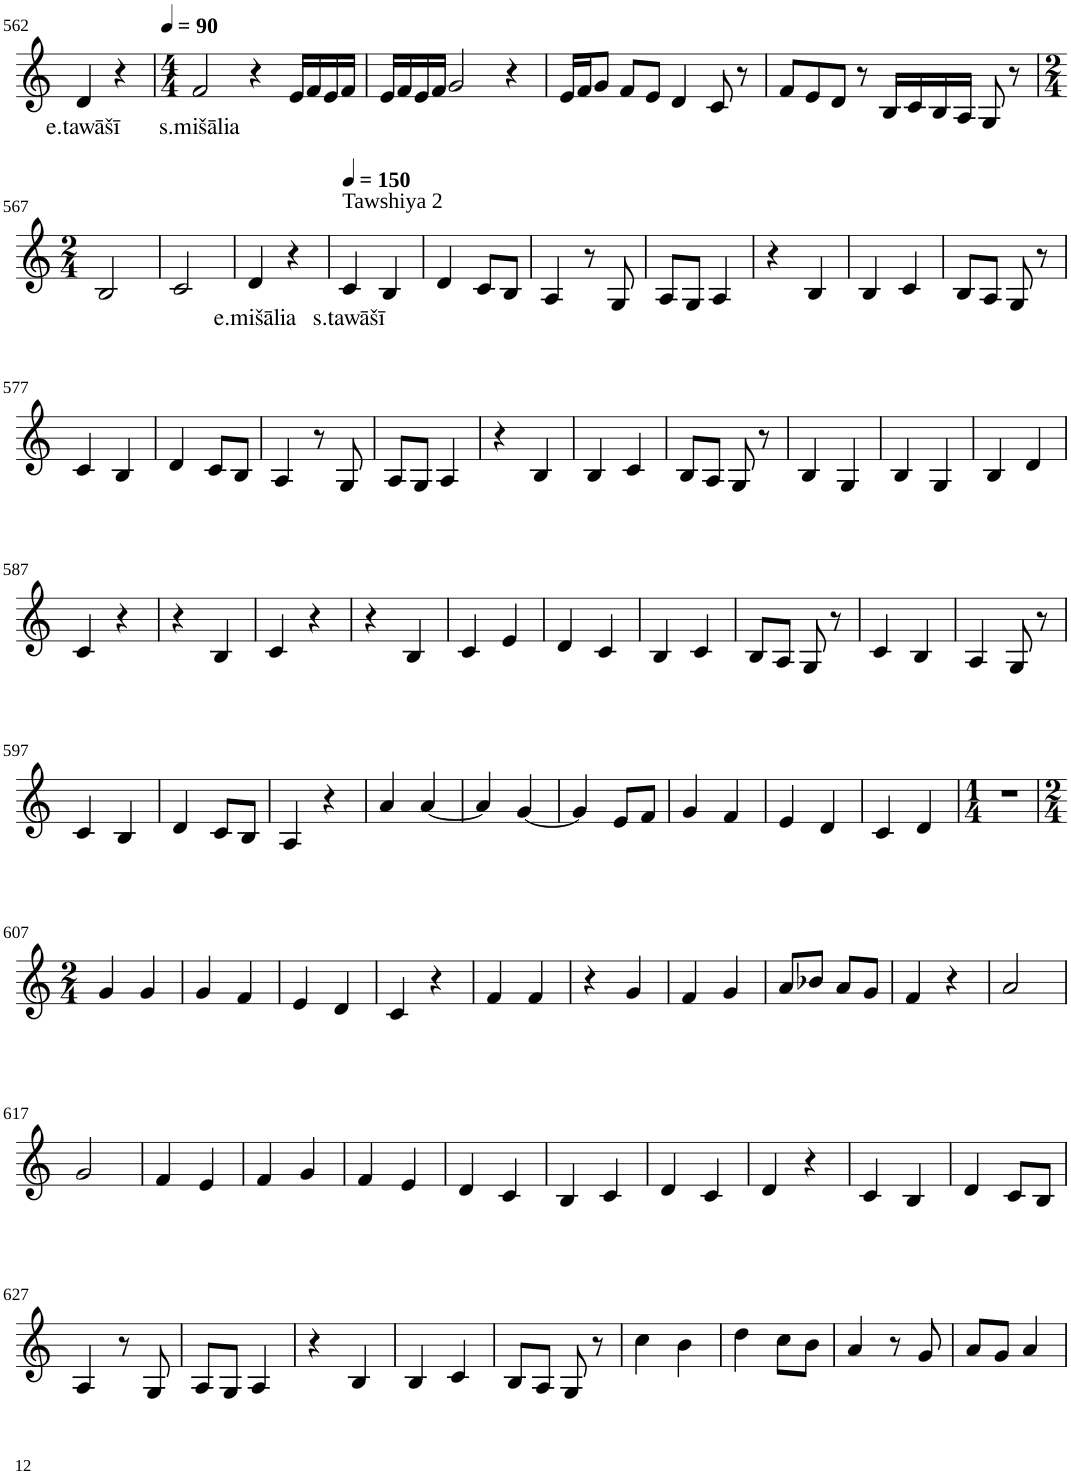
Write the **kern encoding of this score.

**kern	**text
*part1	*part1
*staff1	*staff1
*I"Violin	*
!!LO:PB:g=z
*clefG2	*
*k[]	*
*M2/4	*
=562	=562
!	!LO:LY:b
4d/	e.tawāšī
4r	.
=563	=563
*M4/4	*
*MM90	*
!	!LO:LY:b
2f/	s.mišālia
4r	.
16e/LL	.
16f/	.
16e/	.
16f/JJ	.
=564	=564
16e/LL	.
16f/	.
16e/	.
16f/JJ	.
2g/	.
4r	.
=565	=565
16e/LL	.
16f/J	.
8g/J	.
8f/L	.
8e/J	.
4d/	.
8c/	.
8r	.
=566	=566
8f/L	.
8e/	.
8d/J	.
8r	.
16B/LL	.
16c/	.
16B/	.
16A/JJ	.
8G/	.
8r	.
!!LO:LB:g=z
=567	=567
*M2/4	*
2B/	.
=568	=568
2c/	.
=569	=569
!	!LO:LY:b
4d/	e.mišālia
4r	.
=570	=570
*MM150	*
!LO:TX:a:t=Tawshiya 2	!
!	!LO:LY:b
4c/	s.tawāšī
4B/	.
=571	=571
4d/	.
8c/L	.
8B/J	.
=572	=572
4A/	.
8r	.
8G/	.
=573	=573
8A/L	.
8G/J	.
4A/	.
=574	=574
4r	.
4B/	.
=575	=575
4B/	.
4c/	.
=576	=576
8B/L	.
8A/J	.
8G/	.
8r	.
!!LO:LB:g=z
=577	=577
4c/	.
4B/	.
=578	=578
4d/	.
8c/L	.
8B/J	.
=579	=579
4A/	.
8r	.
8G/	.
=580	=580
8A/L	.
8G/J	.
4A/	.
=581	=581
4r	.
4B/	.
=582	=582
4B/	.
4c/	.
=583	=583
8B/L	.
8A/J	.
8G/	.
8r	.
=584	=584
4B/	.
4G/	.
=585	=585
4B/	.
4G/	.
=586	=586
4B/	.
4d/	.
!!LO:LB:g=z
=587	=587
4c/	.
4r	.
=588	=588
4r	.
4B/	.
=589	=589
4c/	.
4r	.
=590	=590
4r	.
4B/	.
=591	=591
4c/	.
4e/	.
=592	=592
4d/	.
4c/	.
=593	=593
4B/	.
4c/	.
=594	=594
8B/L	.
8A/J	.
8G/	.
8r	.
=595	=595
4c/	.
4B/	.
=596	=596
4A/	.
8G/	.
8r	.
!!LO:LB:g=z
=597	=597
4c/	.
4B/	.
=598	=598
4d/	.
8c/L	.
8B/J	.
=599	=599
4A/	.
4r	.
=600	=600
4a/	.
[4a/	.
=601	=601
4a/]	.
[4g/	.
=602	=602
4g/]	.
8e/L	.
8f/J	.
=603	=603
4g/	.
4f/	.
=604	=604
4e/	.
4d/	.
=605	=605
4c/	.
4d/	.
=606	=606
*M1/4	*
4r	.
!!LO:LB:g=z
=607	=607
*M2/4	*
4g/	.
4g/	.
=608	=608
4g/	.
4f/	.
=609	=609
4e/	.
4d/	.
=610	=610
4c/	.
4r	.
=611	=611
4f/	.
4f/	.
=612	=612
4r	.
4g/	.
=613	=613
4f/	.
4g/	.
=614	=614
8a/L	.
8b-X/J	.
8a/L	.
8g/J	.
=615	=615
4f/	.
4r	.
=616	=616
2a/	.
!!LO:LB:g=z
=617	=617
2g/	.
=618	=618
4f/	.
4e/	.
=619	=619
4f/	.
4g/	.
=620	=620
4f/	.
4e/	.
=621	=621
4d/	.
4c/	.
=622	=622
4B/	.
4c/	.
=623	=623
4d/	.
4c/	.
=624	=624
4d/	.
4r	.
=625	=625
4c/	.
4B/	.
=626	=626
4d/	.
8c/L	.
8B/J	.
!!LO:LB:g=z
=627	=627
4A/	.
8r	.
8G/	.
=628	=628
8A/L	.
8G/J	.
4A/	.
=629	=629
4r	.
4B/	.
=630	=630
4B/	.
4c/	.
=631	=631
8B/L	.
8A/J	.
8G/	.
8r	.
=632	=632
4cc\	.
4b\	.
=633	=633
4dd\	.
8cc\L	.
8b\J	.
=634	=634
4a/	.
8r	.
8g/	.
=635	=635
8a/L	.
8g/J	.
4a/	.
=	=
*-	*-
